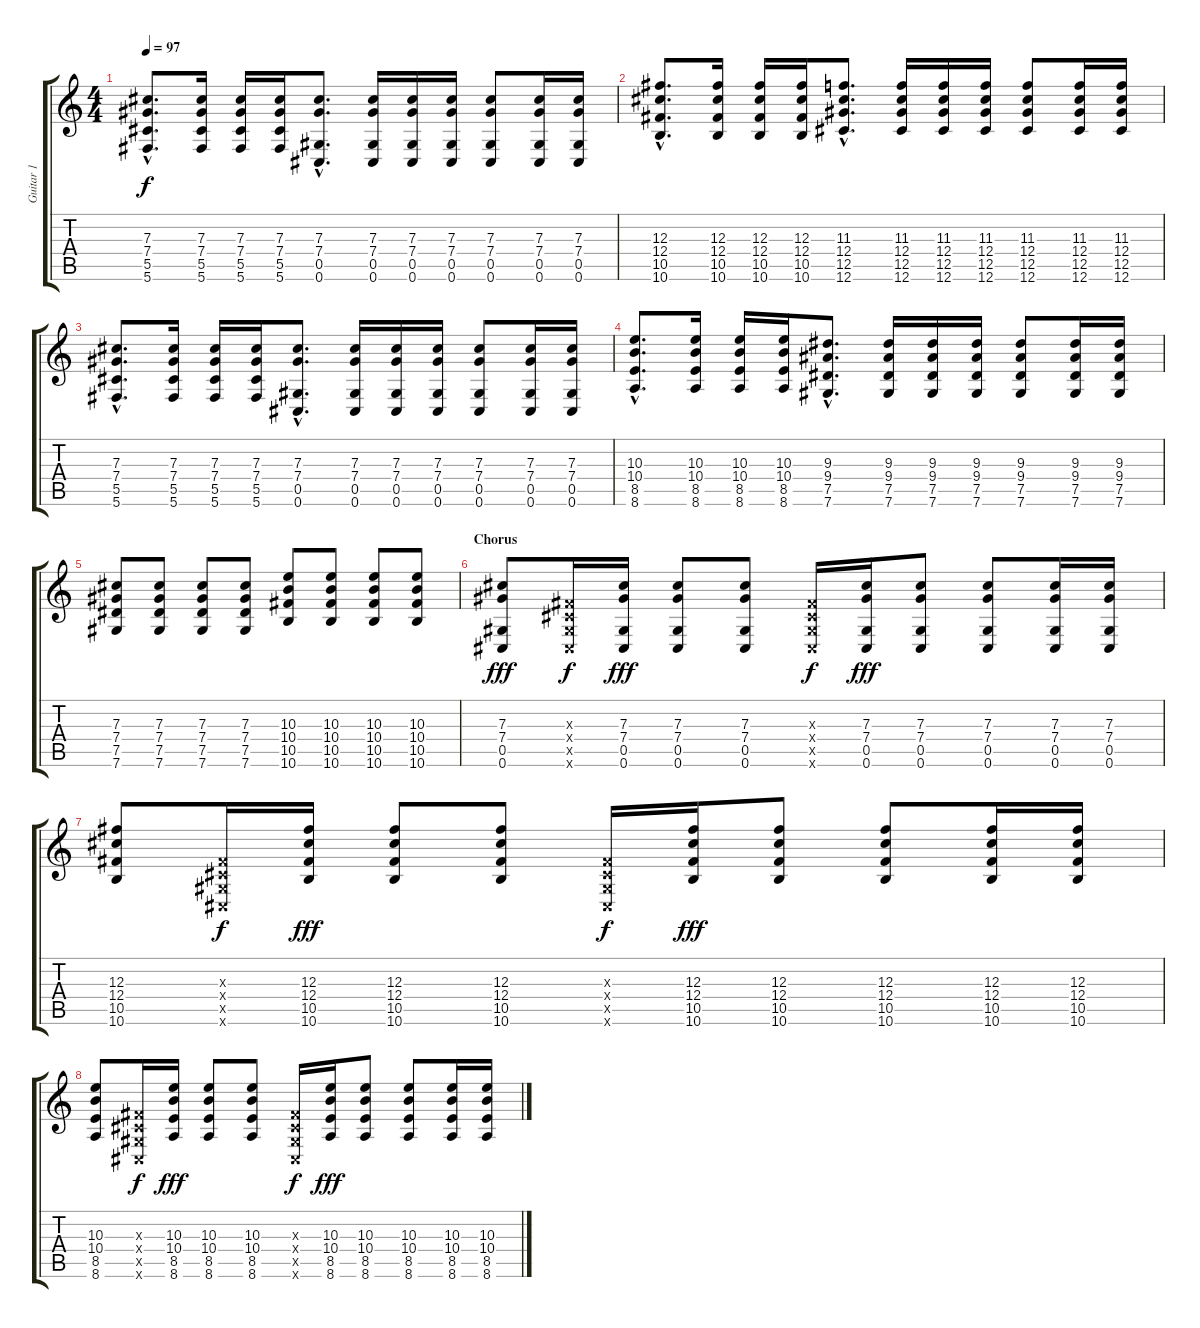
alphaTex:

\track ("Guitar 1" "Guitar 1") {instrument acousticguitarsteel}
\staff {score tabs}
\tuning (Eb4 Bb3 Gb3 Db3 Ab2 Db2) {hide}
\ts (4 4)
\tempo 97
\clef g2
\ks c
(7.3{hac} 7.4{hac} 5.5{hac} 5.6{hac}).8{d dy f} (7.3 7.4 5.5 5.6).16 (7.3 7.4 5.5 5.6).16 (7.3 7.4 5.5 5.6).16 (7.3{hac} 7.4{hac} 0.5{hac} 0.6{hac}).8{d} (7.3 7.4 0.5 0.6).16 (7.3 7.4 0.5 0.6).16 (7.3 7.4 0.5 0.6).16 (7.3 7.4 0.5 0.6).8 (7.3 7.4 0.5 0.6).16 (7.3 7.4 0.5 0.6).16 |
(12.3{hac} 12.4{hac} 10.5{hac} 10.6{hac}).8{d} (12.3 12.4 10.5 10.6).16 (12.3 12.4 10.5 10.6).16 (12.3 12.4 10.5 10.6).16 (11.3{hac} 12.4{hac} 12.5{hac} 12.6{hac}).8{d} (11.3 12.4 12.5 12.6).16 (11.3 12.4 12.5 12.6).16 (11.3 12.4 12.5 12.6).16 (11.3 12.4 12.5 12.6).8 (11.3 12.4 12.5 12.6).16 (11.3 12.4 12.5 12.6).16 |
(7.3{hac} 7.4{hac} 5.5{hac} 5.6{hac}).8{d} (7.3 7.4 5.5 5.6).16 (7.3 7.4 5.5 5.6).16 (7.3 7.4 5.5 5.6).16 (7.3{hac} 7.4{hac} 0.5{hac} 0.6{hac}).8{d} (7.3 7.4 0.5 0.6).16 (7.3 7.4 0.5 0.6).16 (7.3 7.4 0.5 0.6).16 (7.3 7.4 0.5 0.6).8 (7.3 7.4 0.5 0.6).16 (7.3 7.4 0.5 0.6).16 |
(10.3{hac} 10.4{hac} 8.5{hac} 8.6{hac}).8{d} (10.3 10.4 8.5 8.6).16 (10.3 10.4 8.5 8.6).16 (10.3 10.4 8.5 8.6).16 (9.3{hac} 9.4{hac} 7.5{hac} 7.6{hac}).8{d} (9.3 9.4 7.5 7.6).16 (9.3 9.4 7.5 7.6).16 (9.3 9.4 7.5 7.6).16 (9.3 9.4 7.5 7.6).8 (9.3 9.4 7.5 7.6).16 (9.3 9.4 7.5 7.6).16 |
(7.3 7.4 7.5 7.6).8 (7.3 7.4 7.5 7.6).8 (7.3 7.4 7.5 7.6).8 (7.3 7.4 7.5 7.6).8 (10.3 10.4 10.5 10.6).8 (10.3 10.4 10.5 10.6).8 (10.3 10.4 10.5 10.6).8 (10.3 10.4 10.5 10.6).8 |
\section ("" "Chorus")
(7.3 7.4 0.5 0.6).8{dy fff} (0.3{x} 0.4{x} 0.5{x} 0.6{x}).16{dy f} (7.3 7.4 0.5 0.6).16{dy fff} (7.3 7.4 0.5 0.6).8 (7.3 7.4 0.5 0.6).8 (0.3{x} 0.4{x} 0.5{x} 0.6{x}).16{dy f} (7.3 7.4 0.5 0.6).16{dy fff} (7.3 7.4 0.5 0.6).8 (7.3 7.4 0.5 0.6).8 (7.3 7.4 0.5 0.6).16 (7.3 7.4 0.5 0.6).16 |
(12.3 12.4 10.5 10.6).8 (0.3{x} 0.4{x} 0.5{x} 0.6{x}).16{dy f} (12.3 12.4 10.5 10.6).16{dy fff} (12.3 12.4 10.5 10.6).8 (12.3 12.4 10.5 10.6).8 (0.3{x} 0.4{x} 0.5{x} 0.6{x}).16{dy f} (12.3 12.4 10.5 10.6).16{dy fff} (12.3 12.4 10.5 10.6).8 (12.3 12.4 10.5 10.6).8 (12.3 12.4 10.5 10.6).16 (12.3 12.4 10.5 10.6).16 |
(10.3 10.4 8.5 8.6).8 (0.3{x} 0.4{x} 0.5{x} 0.6{x}).16{dy f} (10.3 10.4 8.5 8.6).16{dy fff} (10.3 10.4 8.5 8.6).8 (10.3 10.4 8.5 8.6).8 (0.3{x} 0.4{x} 0.5{x} 0.6{x}).16{dy f} (10.3 10.4 8.5 8.6).16{dy fff} (10.3 10.4 8.5 8.6).8 (10.3 10.4 8.5 8.6).8 (10.3 10.4 8.5 8.6).16 (10.3 10.4 8.5 8.6).16
